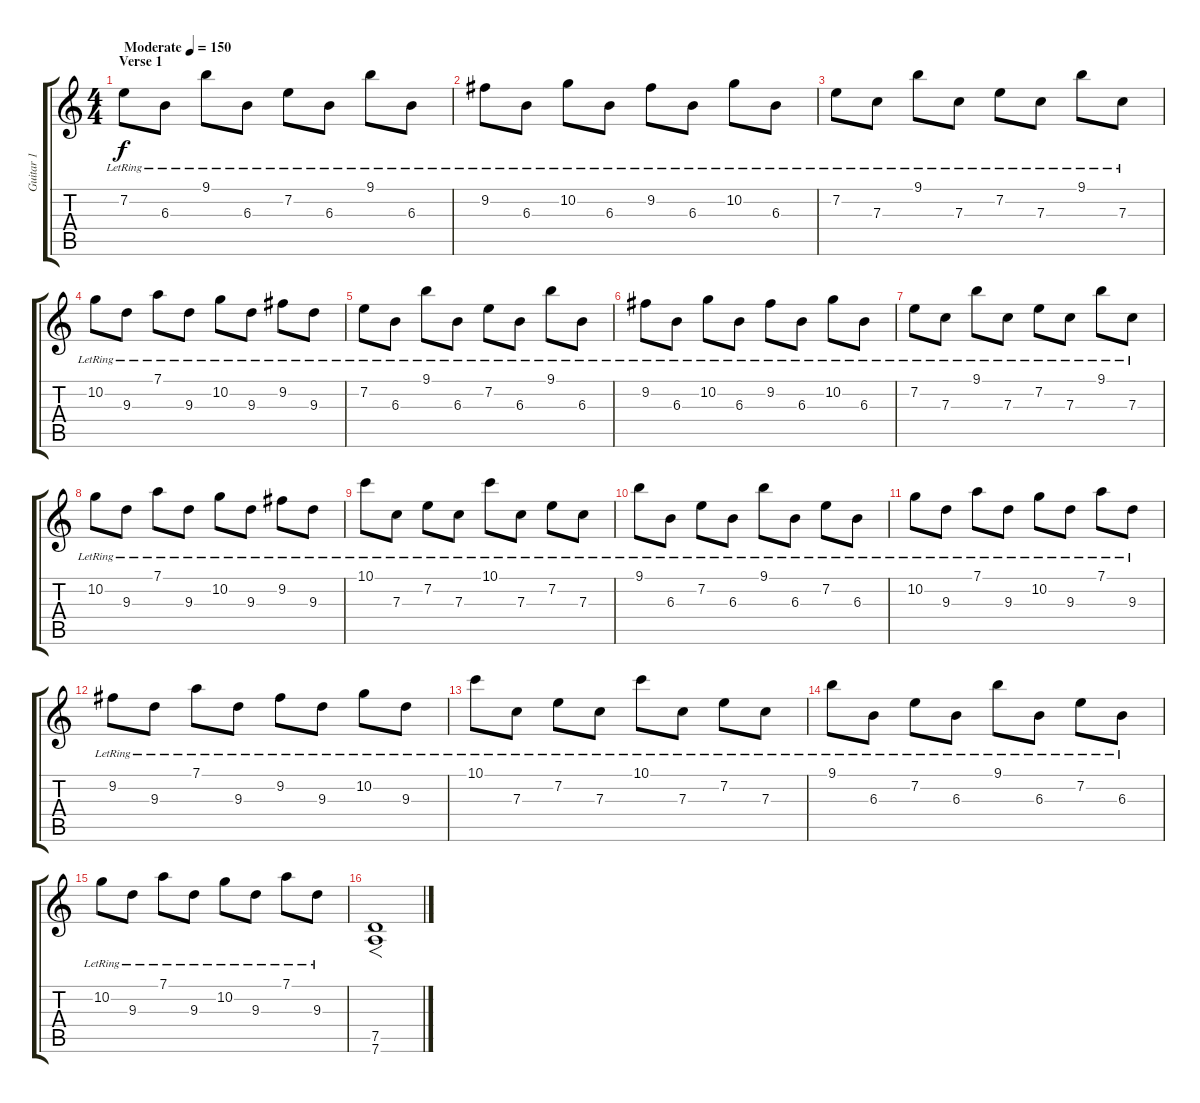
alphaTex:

\track ("Guitar 1" "Guitar 1") {instrument distortionguitar}
\staff {score tabs}
\tuning (D4 A3 F3 C3 G2 D2) {hide}
\ts (4 4)
\section ("" "Verse 1")
\tempo (150 "Moderate")
\clef g2
\ks c
7.2{lr}.8{dy f volume 8 instrument acousticguitarsteel} 6.3{lr}.8 9.1{lr}.8 6.3{lr}.8 7.2{lr}.8 6.3{lr}.8 9.1{lr}.8 6.3{lr}.8 |
9.2{lr}.8 6.3{lr}.8 10.2{lr}.8 6.3{lr}.8 9.2{lr}.8 6.3{lr}.8 10.2{lr}.8 6.3{lr}.8 |
7.2{lr}.8 7.3{lr}.8 9.1{lr}.8 7.3{lr}.8 7.2{lr}.8 7.3{lr}.8 9.1{lr}.8 7.3{lr}.8 |
10.2{lr}.8 9.3{lr}.8 7.1{lr}.8 9.3{lr}.8 10.2{lr}.8 9.3{lr}.8 9.2{lr}.8 9.3{lr}.8 |
7.2{lr}.8 6.3{lr}.8 9.1{lr}.8 6.3{lr}.8 7.2{lr}.8 6.3{lr}.8 9.1{lr}.8 6.3{lr}.8 |
9.2{lr}.8 6.3{lr}.8 10.2{lr}.8 6.3{lr}.8 9.2{lr}.8 6.3{lr}.8 10.2{lr}.8 6.3{lr}.8 |
7.2{lr}.8 7.3{lr}.8 9.1{lr}.8 7.3{lr}.8 7.2{lr}.8 7.3{lr}.8 9.1{lr}.8 7.3{lr}.8 |
10.2{lr}.8 9.3{lr}.8 7.1{lr}.8 9.3{lr}.8 10.2{lr}.8 9.3{lr}.8 9.2{lr}.8 9.3{lr}.8 |
10.1{lr}.8 7.3{lr}.8 7.2{lr}.8 7.3{lr}.8 10.1{lr}.8 7.3{lr}.8 7.2{lr}.8 7.3{lr}.8 |
9.1{lr}.8 6.3{lr}.8 7.2{lr}.8 6.3{lr}.8 9.1{lr}.8 6.3{lr}.8 7.2{lr}.8 6.3{lr}.8 |
10.2{lr}.8 9.3{lr}.8 7.1{lr}.8 9.3{lr}.8 10.2{lr}.8 9.3{lr}.8 7.1{lr}.8 9.3{lr}.8 |
9.2{lr}.8 9.3{lr}.8 7.1{lr}.8 9.3{lr}.8 9.2{lr}.8 9.3{lr}.8 10.2{lr}.8 9.3{lr}.8 |
10.1{lr}.8 7.3{lr}.8 7.2{lr}.8 7.3{lr}.8 10.1{lr}.8 7.3{lr}.8 7.2{lr}.8 7.3{lr}.8 |
9.1{lr}.8 6.3{lr}.8 7.2{lr}.8 6.3{lr}.8 9.1{lr}.8 6.3{lr}.8 7.2{lr}.8 6.3{lr}.8 |
10.2{lr}.8 9.3{lr}.8 7.1{lr}.8 9.3{lr}.8 10.2{lr}.8 9.3{lr}.8 7.1{lr}.8 9.3{lr}.8 |
(7.5 7.6).1{f volume 14 instrument distortionguitar}
